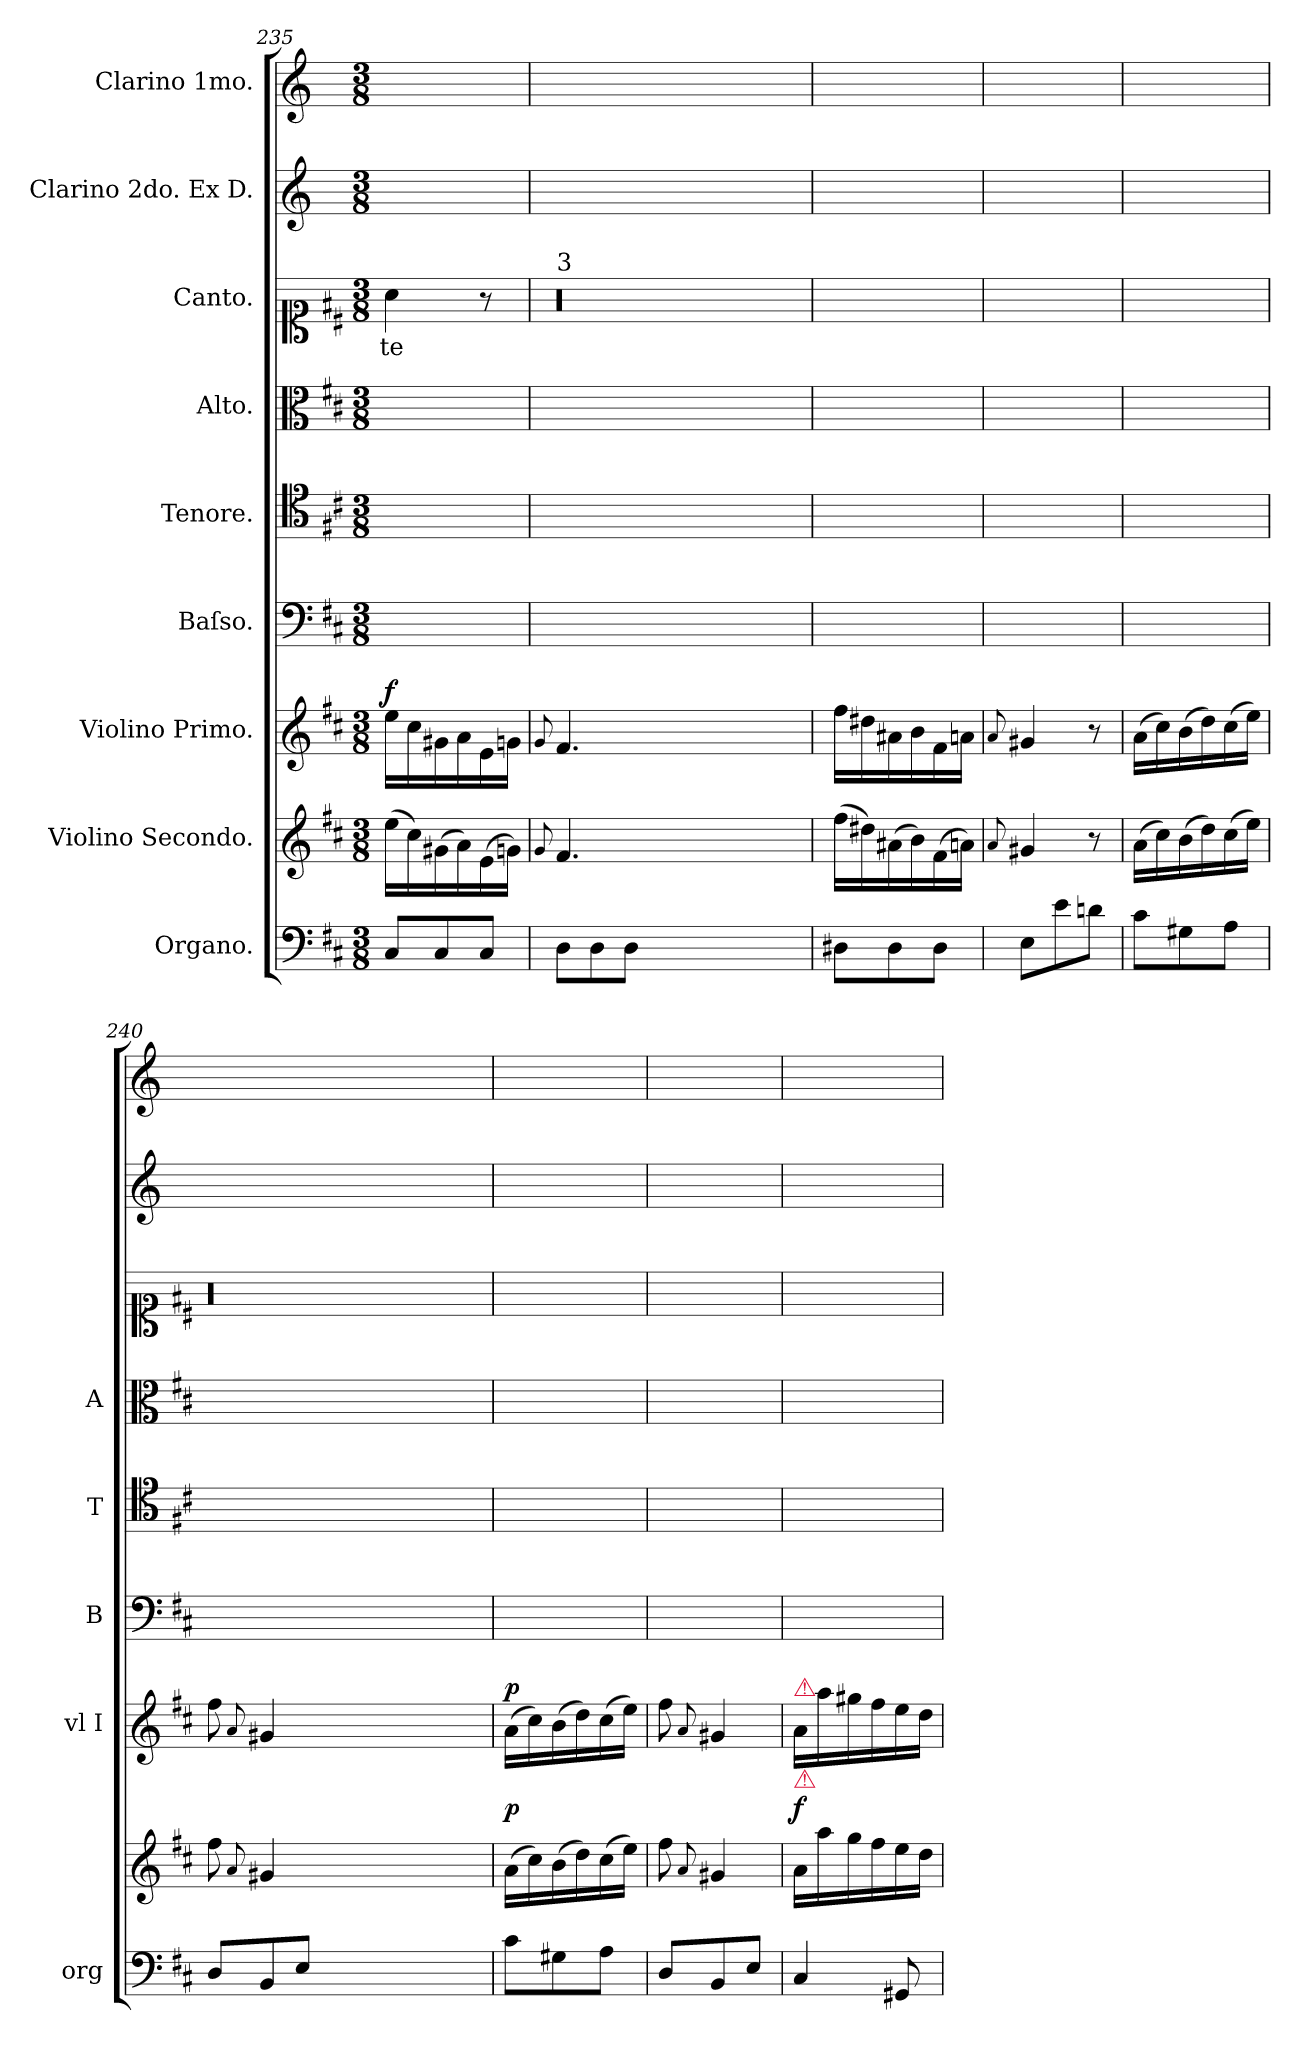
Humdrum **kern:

**kern	**kern	**dynam	**kern	**dynam	**kern	**kern	**kern	**kern	**text	**kern	**kern
*part9	*part8	*part8	*part7	*part7	*part6	*part5	*part4	*part3	*part3	*part2	*part1
*staff9	*staff8	*staff8	*staff7	*staff7	*staff6	*staff5	*staff4	*staff3	*staff3	*staff2	*staff1
*I"Organo.	*I"Violino Secondo.	*	*I"Violino Primo.	*	*I"Baſso.	*I"Tenore.	*I"Alto.	*I"Canto.	*	*I"Clarino 2do. Ex D.	*I"Clarino 1mo.
*I'org	*	*	*I'vl I	*	*I'B	*I'T	*I'A	*	*	*	*
*clefF4	*clefG2	*	*clefG2	*	*clefF4	*clefC4	*clefC3	*clefC1	*	*clefG2	*clefG2
*	*	*	*	*	*	*	*	*	*	*ITrd-1c-2	*ITrd-1c-2
*k[f#c#]	*k[f#c#]	*	*k[f#c#]	*	*k[f#c#]	*k[f#c#]	*k[f#c#]	*k[f#c#]	*	*k[f#c#]	*k[f#c#]
*M3/8	*M3/8	*	*M3/8	*	*M3/8	*M3/8	*M3/8	*M3/8	*	*M3/8	*M3/8
=235	=235	=235	=235	=235	=235	=235	=235	=235	=235	=235	=235
!	!	!	!	!LO:DY:a	!	!	!	!	!	!	!
8C#/L	(>16ee\LL	.	16ee\LL	f	4.ryy	4.ryy	4.ryy	4a\	-te	4.ryy	4.ryy
.	16cc#\)	.	16cc#\	.	.	.	.	.	.	.	.
8C#/	(>16g#X\	.	16g#X\	.	.	.	.	.	.	.	.
.	16a\)	.	16a\	.	.	.	.	.	.	.	.
8C#/J	(>16e\	.	16e\	.	.	.	.	8r	.	.	.
.	16gn\JJ)	.	16gn\JJ	.	.	.	.	.	.	.	.
=236	=236	=236	=236	=236	=236	=236	=236	=236	=236	=236	=236
.	8qqg/	.	8qqg/	.	.	.	.	.	.	.	.
!	!	!	!	!	!	!	!	!LO:TX:a:t=3	!	!	!
!	!	!	!	!	!	!	!	!LO:N:vis=00	!	!	!
8D\L	4.f#/	.	4.f#/	.	4.ryy	4.ryy	4.ryy	1.r	.	4.ryy	4.ryy
8D\	.	.	.	.	.	.	.	.	.	.	.
8D\J	.	.	.	.	.	.	.	.	.	.	.
1ryy	1ryy	.	1ryy	.	1ryy	1ryy	1ryy	.	.	1ryy	1ryy
8ryy	8ryy	.	8ryy	.	8ryy	8ryy	8ryy	.	.	8ryy	8ryy
=237	=237	=237	=237	=237	=237	=237	=237	=237	=237	=237	=237
8D#X\L	(>16ff#\LL	.	16ff#\LL	.	4.ryy	4.ryy	4.ryy	4.ryy	.	4.ryy	4.ryy
.	16dd#X\)	.	16dd#X\	.	.	.	.	.	.	.	.
8D#\	(>16a#X\	.	16a#X\	.	.	.	.	.	.	.	.
.	16b\)	.	16b\	.	.	.	.	.	.	.	.
8D#\J	(>16f#\	.	16f#\	.	.	.	.	.	.	.	.
.	16an\JJ)	.	16an\JJ	.	.	.	.	.	.	.	.
=238	=238	=238	=238	=238	=238	=238	=238	=238	=238	=238	=238
.	8qqa/	.	8qqa/	.	.	.	.	.	.	.	.
8E\L	4g#X/	.	4g#X/	.	4.ryy	4.ryy	4.ryy	4.ryy	.	4.ryy	4.ryy
8e\	.	.	.	.	.	.	.	.	.	.	.
8dn\J	8r	.	8r	.	.	.	.	.	.	.	.
=239	=239	=239	=239	=239	=239	=239	=239	=239	=239	=239	=239
8c#\L	(>16a\LL	.	(>16a\LL	.	4.ryy	4.ryy	4.ryy	4.ryy	.	4.ryy	4.ryy
.	16cc#\)	.	16cc#\)	.	.	.	.	.	.	.	.
8G#X\	(>16b\	.	(>16b\	.	.	.	.	.	.	.	.
.	16dd\)	.	16dd\)	.	.	.	.	.	.	.	.
8A\J	(>16cc#\	.	(>16cc#\	.	.	.	.	.	.	.	.
.	16ee\JJ)	.	16ee\JJ)	.	.	.	.	.	.	.	.
=240	=240	=240	=240	=240	=240	=240	=240	=240	=240	=240	=240
!	!	!	!	!	!	!	!	!LO:N:vis=00	!	!	!
8D/L	8ff#\	.	8ff#\	.	4.ryy	4.ryy	4.ryy	1.r	.	4.ryy	4.ryy
.	8qqa/	.	8qqa/	.	.	.	.	.	.	.	.
8BB/	4g#X/	.	4g#X/	.	.	.	.	.	.	.	.
8E/J	.	.	.	.	.	.	.	.	.	.	.
1ryy	1ryy	.	1ryy	.	1ryy	1ryy	1ryy	.	.	1ryy	1ryy
8ryy	8ryy	.	8ryy	.	8ryy	8ryy	8ryy	.	.	8ryy	8ryy
=241	=241	=241	=241	=241	=241	=241	=241	=241	=241	=241	=241
!	!	!LO:DY:a	!	!LO:DY:a	!	!	!	!	!	!	!
8c#\L	(>16a\LL	p	(>16a\LL	p	4.ryy	4.ryy	4.ryy	4.ryy	.	4.ryy	4.ryy
.	16cc#\)	.	16cc#\)	.	.	.	.	.	.	.	.
8G#X\	(>16b\	.	(>16b\	.	.	.	.	.	.	.	.
.	16dd\)	.	16dd\)	.	.	.	.	.	.	.	.
8A\J	(>16cc#\	.	(>16cc#\	.	.	.	.	.	.	.	.
.	16ee\JJ)	.	16ee\JJ)	.	.	.	.	.	.	.	.
=242	=242	=242	=242	=242	=242	=242	=242	=242	=242	=242	=242
8D/L	8ff#\	.	8ff#\	.	4.ryy	4.ryy	4.ryy	4.ryy	.	4.ryy	4.ryy
.	8qqa/	.	8qqa/	.	.	.	.	.	.	.	.
8BB/	4g#X/	.	4g#X/	.	.	.	.	.	.	.	.
8E/J	.	.	.	.	.	.	.	.	.	.	.
=243	=243	=243	=243	=243	=243	=243	=243	=243	=243	=243	=243
!	!	!	!LO:TX:a:color=crimson:t=⚠	!	!	!	!	!	!	!	!
!	!LO:TX:a:color=crimson:t=⚠	!	!	!	!	!	!	!	!	!	!
!	!	!LO:DY:a	!	!	!	!	!	!	!	!	!
4C#/	16a/LL	f	16a/LL	.	4.ryy	4.ryy	4.ryy	4.ryy	.	4.ryy	4.ryy
.	16aa\	.	16aa\	.	.	.	.	.	.	.	.
.	16gg\	.	16gg#X\	.	.	.	.	.	.	.	.
.	16ff#\	.	16ff#\	.	.	.	.	.	.	.	.
8GG#X/	16ee\	.	16ee\	.	.	.	.	.	.	.	.
.	16dd\JJ	.	16dd\JJ	.	.	.	.	.	.	.	.
=	=	=	=	=	=	=	=	=	=	=	=
*-	*-	*-	*-	*-	*-	*-	*-	*-	*-	*-	*-
